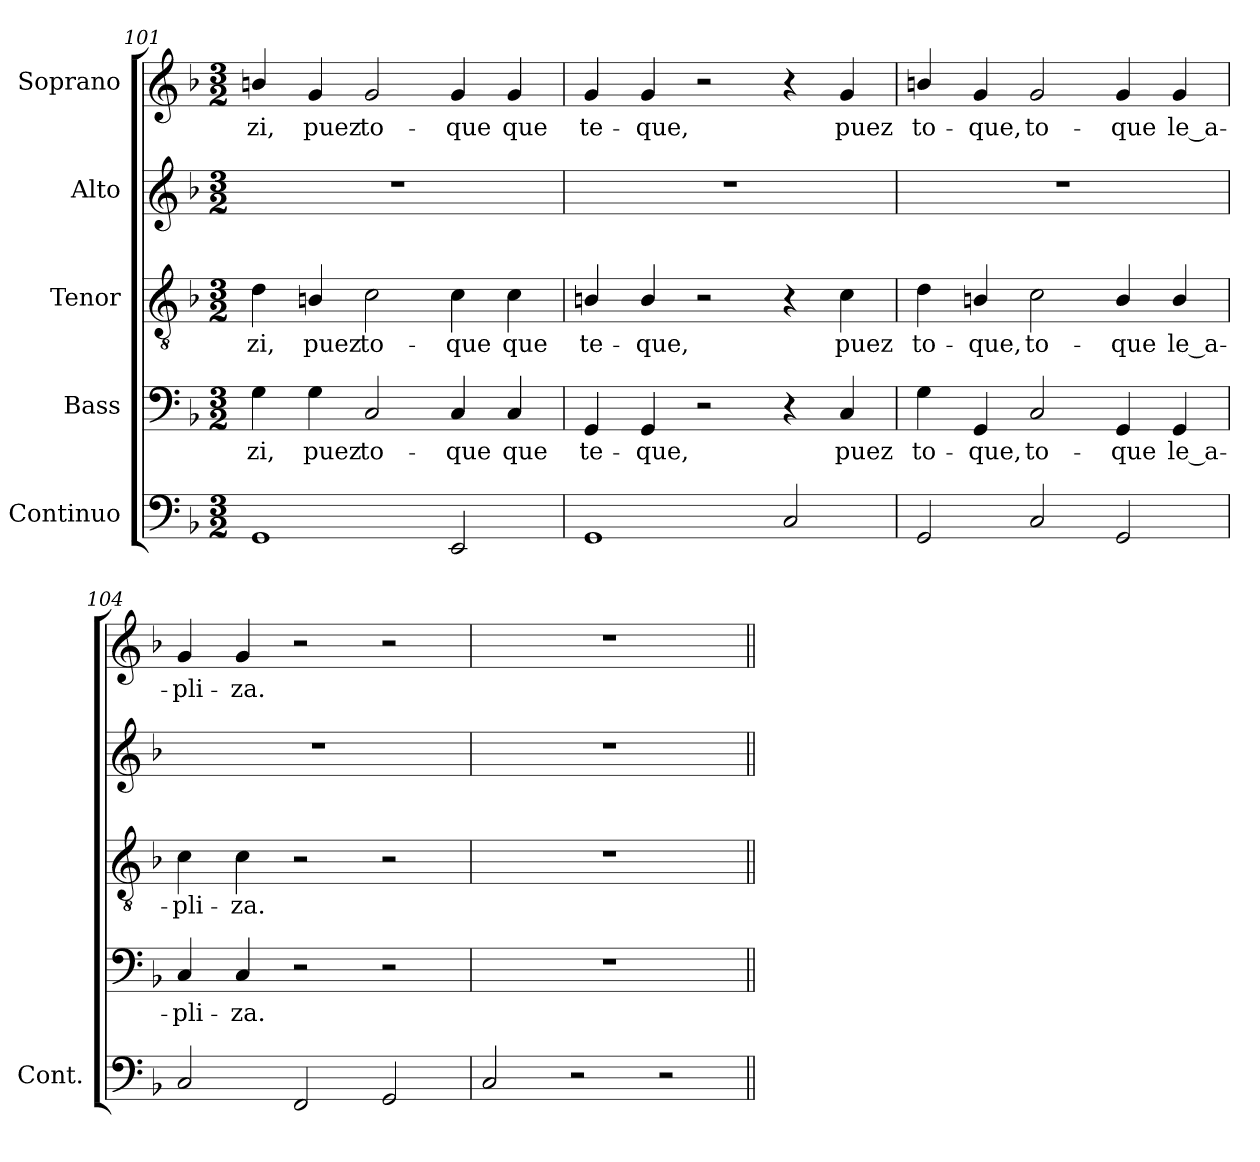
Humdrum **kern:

**kern	**kern	**text	**kern	**text	**kern	**kern	**text
*part5	*part4	*part4	*part3	*part3	*part2	*part1	*part1
*staff5	*staff4	*staff4	*staff3	*staff3	*staff2	*staff1	*staff1
*I"Continuo	*I"Bass	*	*I"Tenor	*	*I"Alto	*I"Soprano	*
*I'Cont.	*	*	*	*	*	*	*
!!LO:LB:g=z
*clefF4	*clefF4	*	*clefGv2	*	*clefG2	*clefG2	*
*	*	*	*ITrd7c12	*	*	*	*
*k[b-]	*k[b-]	*	*k[b-]	*	*k[b-]	*k[b-]	*
*F:	*F:	*	*F:	*	*F:	*F:	*
*M3/2	*M3/2	*	*M3/2	*	*M3/2	*M3/2	*
=101	=101	=101	=101	=101	=101	=101	=101
!	!	!LO:LY:b:color=#000000	!	!	!	!	!
!	!	!	!	!LO:LY:b:color=#000000	!LO:N:vis=1	!	!
!	!	!	!	!	!	!	!LO:LY:b:color=#000000
1GGi	4Gi\	-zi,	4Di\	-zi,	1.r	4bni/	-zi,
!	!	!LO:LY:b:color=#000000	!	!	!	!	!
!	!	!	!	!LO:LY:b:color=#000000	!	!	!
!	!	!	!	!	!	!	!LO:LY:b:color=#000000
.	4Gi\	puez	4BBni/	puez	.	4gi/	puez
!	!	!LO:LY:b:color=#000000	!	!	!	!	!
!	!	!	!	!LO:LY:b:color=#000000	!	!	!
!	!	!	!	!	!	!	!LO:LY:b:color=#000000
.	2Ci/	to-	2Ci\	to-	.	2gi/	to-
!	!	!LO:LY:b:color=#000000	!	!	!	!	!
!	!	!	!	!LO:LY:b:color=#000000	!	!	!
!	!	!	!	!	!	!	!LO:LY:b:color=#000000
2EEi/	4Ci/	-que	4Ci\	-que	.	4gi/	-que
!	!	!LO:LY:b:color=#000000	!	!	!	!	!
!	!	!	!	!LO:LY:b:color=#000000	!	!	!
!	!	!	!	!	!	!	!LO:LY:b:color=#000000
.	4Ci/	que	4Ci\	que	.	4gi/	que
=102	=102	=102	=102	=102	=102	=102	=102
!	!	!LO:LY:b:color=#000000	!	!	!	!	!
!	!	!	!	!LO:LY:b:color=#000000	!LO:N:vis=1	!	!
!	!	!	!	!	!	!	!LO:LY:b:color=#000000
1GGi	4GGi/	te-	4BBni/	te-	1.r	4gi/	te-
!	!	!LO:LY:b:color=#000000	!	!	!	!	!
!	!	!	!	!LO:LY:b:color=#000000	!	!	!
!	!	!	!	!	!	!	!LO:LY:b:color=#000000
.	4GGi/	-que,	4BBi/	-que,	.	4gi/	-que,
.	2r	.	2r	.	.	2r	.
2Ci/	4r	.	4r	.	.	4r	.
!	!	!LO:LY:b:color=#000000	!	!	!	!	!
!	!	!	!	!LO:LY:b:color=#000000	!	!	!
!	!	!	!	!	!	!	!LO:LY:b:color=#000000
.	4Ci/	puez	4Ci\	puez	.	4gi/	puez
=103	=103	=103	=103	=103	=103	=103	=103
!	!	!LO:LY:b:color=#000000	!	!	!	!	!
!	!	!	!	!LO:LY:b:color=#000000	!LO:N:vis=1	!	!
!	!	!	!	!	!	!	!LO:LY:b:color=#000000
2GGi/	4Gi\	to-	4Di\	to-	1.r	4bni/	to-
!	!	!LO:LY:b:color=#000000	!	!	!	!	!
!	!	!	!	!LO:LY:b:color=#000000	!	!	!
!	!	!	!	!	!	!	!LO:LY:b:color=#000000
.	4GGi/	-que,	4BBni/	-que,	.	4gi/	-que,
!	!	!LO:LY:b:color=#000000	!	!	!	!	!
!	!	!	!	!LO:LY:b:color=#000000	!	!	!
!	!	!	!	!	!	!	!LO:LY:b:color=#000000
2Ci/	2Ci/	to-	2Ci\	to-	.	2gi/	to-
!	!	!LO:LY:b:color=#000000	!	!	!	!	!
!	!	!	!	!LO:LY:b:color=#000000	!	!	!
!	!	!	!	!	!	!	!LO:LY:b:color=#000000
2GGi/	4GGi/	-que	4BBi/	-que	.	4gi/	-que
!	!	!LO:LY:b:color=#000000	!	!	!	!	!
!	!	!	!	!LO:LY:b:color=#000000	!	!	!
!	!	!	!	!	!	!	!LO:LY:b:color=#000000
.	4GGi/	le_a-	4BBi/	le_a-	.	4gi/	le_a-
=104	=104	=104	=104	=104	=104	=104	=104
!	!	!LO:LY:b:color=#000000	!	!	!	!	!
!	!	!	!	!LO:LY:b:color=#000000	!LO:N:vis=1	!	!
!	!	!	!	!	!	!	!LO:LY:b:color=#000000
2Ci/	4Ci/	-pli-	4Ci\	-pli-	1.r	4gi/	-pli-
!	!	!LO:LY:b:color=#000000	!	!	!	!	!
!	!	!	!	!LO:LY:b:color=#000000	!	!	!
!	!	!	!	!	!	!	!LO:LY:b:color=#000000
.	4Ci/	-za.	4Ci\	-za.	.	4gi/	-za.
2FFi/	2r	.	2r	.	.	2r	.
2GGi/	2r	.	2r	.	.	2r	.
=105	=105	=105	=105	=105	=105	=105	=105
!	!LO:N:vis=1	!	!LO:N:vis=1	!	!LO:N:vis=1	!LO:N:vis=1	!
2Ci/	1.r	.	1.r	.	1.r	1.r	.
2r	.	.	.	.	.	.	.
2r	.	.	.	.	.	.	.
=||	=||	=||	=||	=||	=||	=||	=||
*-	*-	*-	*-	*-	*-	*-	*-
